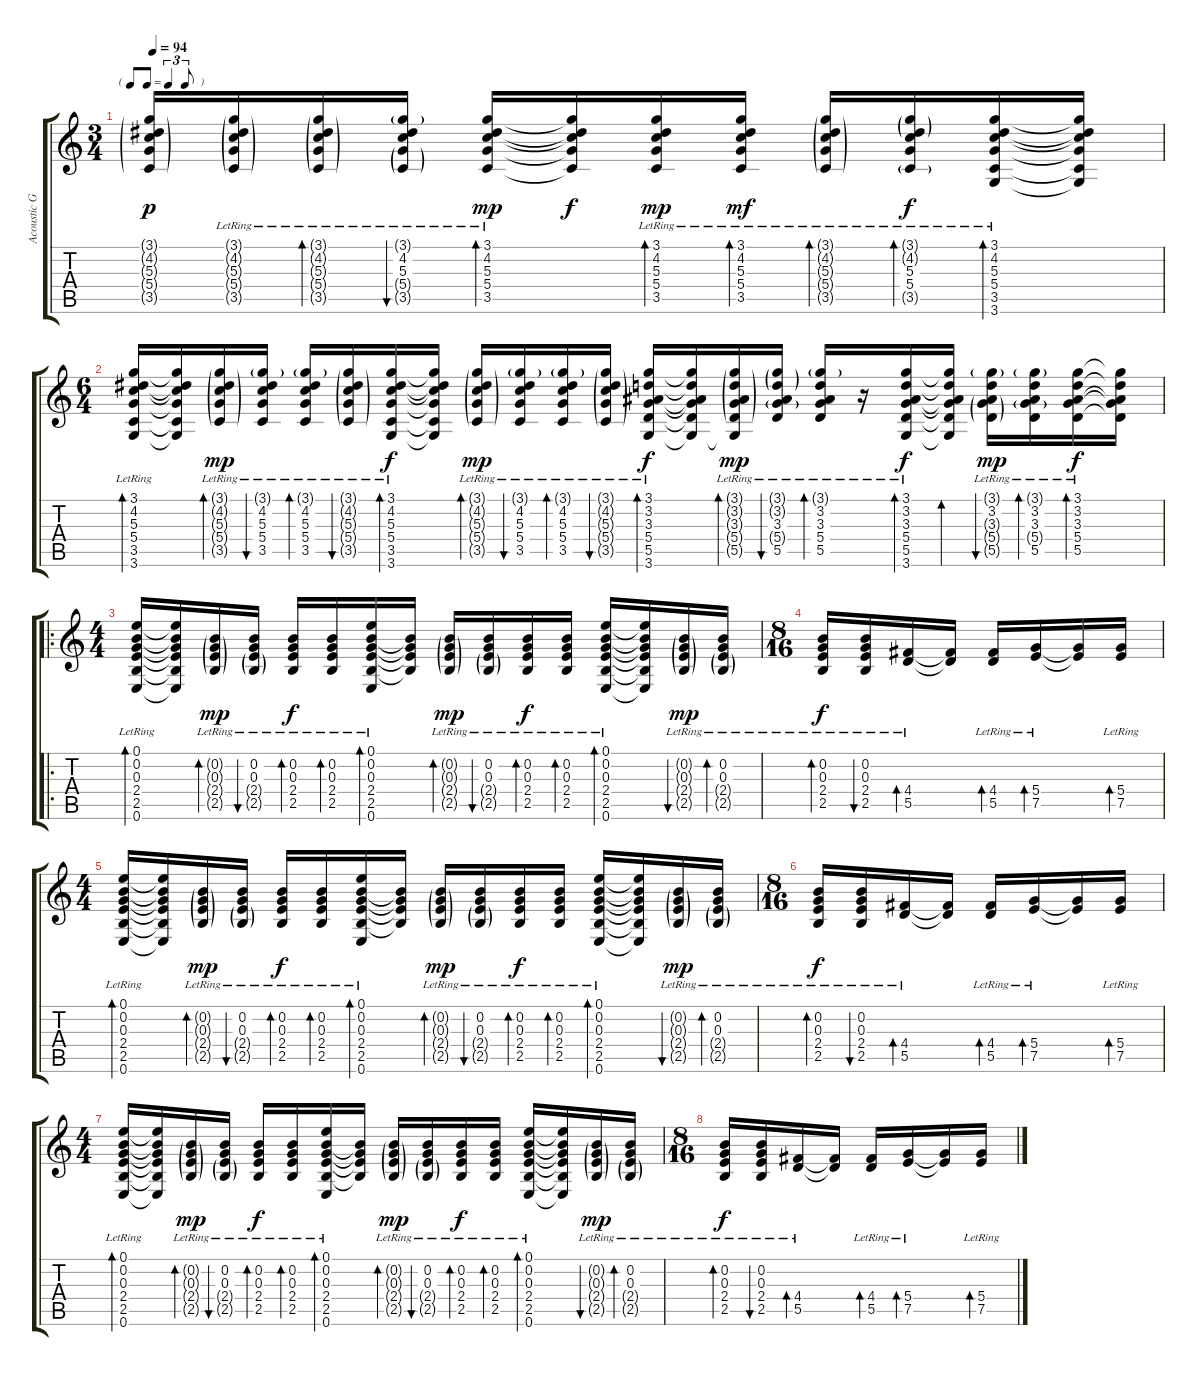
\track ("Acoustic Guitar" "Acoustic G") {instrument acousticguitarsteel}
\staff {score tabs}
\tuning (E4 B3 G3 D3 A2 E2) {hide}
\ts (3 4)
\tf triplet8th
\tempo 94
\clef g2
\ks c
(3.1{g} 4.2{g} 5.3{g} 5.4{g} 3.5{g}).16{dy p} (3.1{g} 4.2{g} 5.3{g} 5.4{g} 3.5{g lr}).16 (3.1{g lr} 4.2{g lr} 5.3{g lr} 5.4{g lr} 3.5{g lr}).16{bd 60} (3.1{g lr} 4.2{lr} 5.3{lr} 5.4{g lr} 3.5{g lr}).16{bu 60} (3.1{lr} 4.2{lr} 5.3{lr} 5.4{lr} 3.5{lr}).16{bd 60 dy mp} (3.1{t} 4.2{t} 5.3{t} 5.4{t} 3.5{t}).16{dy f} (3.1{lr} 4.2{lr} 5.3{lr} 5.4 3.5{lr}).16{bd 60 dy mp} (3.1{lr} 4.2{lr} 5.3{lr} 5.4{lr} 3.5{lr}).16{bd 60 dy mf} (3.1{g} 4.2{g lr} 5.3{g lr} 5.4{g lr} 3.5{g lr}).16{bd 240} (3.1{g} 4.2{g lr} 5.3{lr} 5.4{lr} 3.5{g lr}).16{bd 60 dy f} (3.1{lr} 4.2{lr} 5.3{lr} 5.4{lr} 3.5{lr} 3.6).16{bd 60} (3.1{t} 4.2{t} 5.3{t} 5.4{t} 3.5{t} 3.6{t}).16 |
\ts (6 4)
(3.1{lr} 4.2{lr} 5.3{lr} 5.4{lr} 3.5{lr} 3.6{lr}).16{bd 60} (3.1{t} 4.2{t} 5.3{t} 5.4{t} 3.5{t} 3.6{t}).16 (3.1{g lr} 4.2{g lr} 5.3{g lr} 5.4{g lr} 3.5{g lr}).16{bd 60 dy mp} (3.1{g lr} 4.2{lr} 5.3{lr} 5.4{lr} 3.5{lr}).16{bu 60} (3.1{g lr} 4.2{lr} 5.3{lr} 5.4{lr} 3.5{lr}).16{bd 60} (3.1{g lr} 4.2{g lr} 5.3{g lr} 5.4{g lr} 3.5{g lr}).16{bu 60} (3.1{lr} 4.2{lr} 5.3{lr} 5.4{lr} 3.5{lr} 3.6{lr}).16{bd 60 dy f} (3.1{t} 4.2{t} 5.3{t} 5.4{t} 3.5{t} 3.6{t}).16 (3.1{g lr} 4.2{g lr} 5.3{g lr} 5.4{g lr} 3.5{g lr}).16{bd 60 dy mp} (3.1{g lr} 4.2{lr} 5.3{lr} 5.4{lr} 3.5{lr}).16{bu 60} (3.1{g lr} 4.2{lr} 5.3{lr} 5.4{lr} 3.5{lr}).16{bd 60} (3.1{g lr} 4.2{g lr} 5.3{g lr} 5.4{g lr} 3.5{g lr}).16{bu 60} (3.1{lr} 3.2{lr} 3.3{lr} 5.4{lr} 5.5{lr} 3.6{lr}).16{bd 60 dy f} (3.1{t} 3.2{t} 3.3{t} 5.4{t} 5.5{t} 3.6{t}).16 (3.1{g lr} 3.2{g lr} 3.3{g lr} 5.4{g lr} 5.5{g lr} 3.6{t}).16{bd 60 dy mp} (3.1{g lr} 3.2{g lr} 3.3{lr} 5.4{g lr} 5.5{lr}).16{bu 60} (3.1{g lr} 3.2{lr} 3.3{lr} 5.4{lr} 5.5{lr}).16{bd 60} r.16 (3.1{lr} 3.2{lr} 3.3{lr} 5.4{lr} 5.5{lr} 3.6{lr}).16{bd 60 dy f} (3.1{t} 3.2{t} 3.3{t} 5.4{t} 5.5{t} 3.6{t}).16{bd 60} (3.1{g lr} 3.2{lr} 3.3{g lr} 5.4{g lr} 5.5{g lr}).16{bu 60 dy mp} (3.1{g lr} 3.2{lr} 3.3{lr} 5.4{g lr} 5.5{lr}).16{bd 60} (3.1{lr} 3.2{lr} 3.3{lr} 5.4{lr} 5.5{lr}).16{bd 60 dy f} (3.1{t} 3.2{t} 3.3{t} 5.4{t} 5.5{t}).16 |
\ro
\ts (4 4)
(0.1{lr} 0.2{lr} 0.3{lr} 2.4{lr} 2.5{lr} 0.6{lr}).16{bd 120} (0.1{t} 0.2{t} 0.3{t} 2.4{t} 2.5{t} 0.6{t}).16 (0.2{g lr} 0.3{g lr} 2.4{g lr} 2.5{g lr}).16{bd 60 dy mp} (0.2{lr} 0.3{lr} 2.4{g lr} 2.5{g lr}).16{bu 60} (0.2{lr} 0.3{lr} 2.4{lr} 2.5{lr}).16{bd 60 dy f} (0.2{lr} 0.3{lr} 2.4{lr} 2.5{lr}).16{bd 60} (0.1{lr} 0.2{lr} 0.3{lr} 2.4{lr} 2.5{lr} 0.6{lr}).16{bd 60} (0.2{t} 0.3{t} 2.4{t} 2.5{t}).16 (0.2{g lr} 0.3{g lr} 2.4{g lr} 2.5{g lr}).16{bd 60 dy mp} (0.2{lr} 0.3{lr} 2.4{g lr} 2.5{g lr}).16{bu 60} (0.2{lr} 0.3{lr} 2.4{lr} 2.5{lr}).16{bd 60 dy f} (0.2{lr} 0.3{lr} 2.4{lr} 2.5{lr}).16{bd 60} (0.1{lr} 0.2{lr} 0.3{lr} 2.4{lr} 2.5{lr} 0.6{lr}).16{bd 60} (0.1{t} 0.2{t} 0.3{t} 2.4{t} 2.5{t} 0.6{t}).16 (0.2{g lr} 0.3{g lr} 2.4{g lr} 2.5{g lr}).16{bu 60 dy mp} (0.2{lr} 0.3{lr} 2.4{g lr} 2.5{g lr}).16{bd 60} |
\ts (8 16)
(0.2{lr} 0.3{lr} 2.4{lr} 2.5{lr}).16{bd 60 dy f} (0.2{lr} 0.3{lr} 2.4{lr} 2.5{lr}).16{bu 60} (4.4{lr} 5.5{lr}).16{bd 60} (4.4{t} 5.5{t}).16 (4.4{lr} 5.5{lr}).16{bd 60} (5.4{lr} 7.5{lr}).16{bd 60} (5.4{t} 7.5{t}).16 (5.4{lr} 7.5{lr}).16{bd 60} |
\ts (4 4)
(0.1{lr} 0.2{lr} 0.3{lr} 2.4{lr} 2.5{lr} 0.6{lr}).16{bd 30} (0.1{t} 0.2{t} 0.3{t} 2.4{t} 2.5{t} 0.6{t}).16 (0.2{g lr} 0.3{g lr} 2.4{g lr} 2.5{g lr}).16{bd 60 dy mp} (0.2{lr} 0.3{lr} 2.4{g lr} 2.5{g lr}).16{bu 60} (0.2{lr} 0.3{lr} 2.4{lr} 2.5{lr}).16{bd 60 dy f} (0.2{lr} 0.3{lr} 2.4{lr} 2.5{lr}).16{bd 60} (0.1{lr} 0.2{lr} 0.3{lr} 2.4{lr} 2.5{lr} 0.6{lr}).16{bd 60} (0.2{t} 0.3{t} 2.4{t} 2.5{t}).16 (0.2{g lr} 0.3{g lr} 2.4{g lr} 2.5{g lr}).16{bd 60 dy mp} (0.2{lr} 0.3{lr} 2.4{g lr} 2.5{g lr}).16{bu 60} (0.2{lr} 0.3{lr} 2.4{lr} 2.5{lr}).16{bd 60 dy f} (0.2{lr} 0.3{lr} 2.4{lr} 2.5{lr}).16{bd 60} (0.1{lr} 0.2{lr} 0.3{lr} 2.4{lr} 2.5{lr} 0.6{lr}).16{bd 60} (0.1{t} 0.2{t} 0.3{t} 2.4{t} 2.5{t} 0.6{t}).16 (0.2{g lr} 0.3{g lr} 2.4{g lr} 2.5{g lr}).16{bu 60 dy mp} (0.2{lr} 0.3{lr} 2.4{g lr} 2.5{g lr}).16{bd 60} |
\ts (8 16)
(0.2{lr} 0.3{lr} 2.4{lr} 2.5{lr}).16{bd 60 dy f} (0.2{lr} 0.3{lr} 2.4{lr} 2.5{lr}).16{bu 60} (4.4{lr} 5.5{lr}).16{bd 60} (4.4{t} 5.5{t}).16 (4.4{lr} 5.5{lr}).16{bd 60} (5.4{lr} 7.5{lr}).16{bd 60} (5.4{t} 7.5{t}).16 (5.4{lr} 7.5{lr}).16{bd 60} |
\ts (4 4)
(0.1{lr} 0.2{lr} 0.3{lr} 2.4{lr} 2.5{lr} 0.6{lr}).16{bd 30} (0.1{t} 0.2{t} 0.3{t} 2.4{t} 2.5{t} 0.6{t}).16 (0.2{g lr} 0.3{g lr} 2.4{g lr} 2.5{g lr}).16{bd 60 dy mp} (0.2{lr} 0.3{lr} 2.4{g lr} 2.5{g lr}).16{bu 60} (0.2{lr} 0.3{lr} 2.4{lr} 2.5{lr}).16{bd 60 dy f} (0.2{lr} 0.3{lr} 2.4{lr} 2.5{lr}).16{bd 60} (0.1{lr} 0.2{lr} 0.3{lr} 2.4{lr} 2.5{lr} 0.6{lr}).16{bd 60} (0.2{t} 0.3{t} 2.4{t} 2.5{t}).16 (0.2{g lr} 0.3{g lr} 2.4{g lr} 2.5{g lr}).16{bd 60 dy mp} (0.2{lr} 0.3{lr} 2.4{g lr} 2.5{g lr}).16{bu 60} (0.2{lr} 0.3{lr} 2.4{lr} 2.5{lr}).16{bd 60 dy f} (0.2{lr} 0.3{lr} 2.4{lr} 2.5{lr}).16{bd 60} (0.1{lr} 0.2{lr} 0.3{lr} 2.4{lr} 2.5{lr} 0.6{lr}).16{bd 60} (0.1{t} 0.2{t} 0.3{t} 2.4{t} 2.5{t} 0.6{t}).16 (0.2{g lr} 0.3{g lr} 2.4{g lr} 2.5{g lr}).16{bu 60 dy mp} (0.2{lr} 0.3{lr} 2.4{g lr} 2.5{g lr}).16{bd 60} |
\ts (8 16)
(0.2{lr} 0.3{lr} 2.4{lr} 2.5{lr}).16{bd 60 dy f} (0.2{lr} 0.3{lr} 2.4{lr} 2.5{lr}).16{bu 60} (4.4{lr} 5.5{lr}).16{bd 60} (4.4{t} 5.5{t}).16 (4.4{lr} 5.5{lr}).16{bd 60} (5.4{lr} 7.5{lr}).16{bd 60} (5.4{t} 7.5{t}).16 (5.4{lr} 7.5{lr}).16{bd 60}
